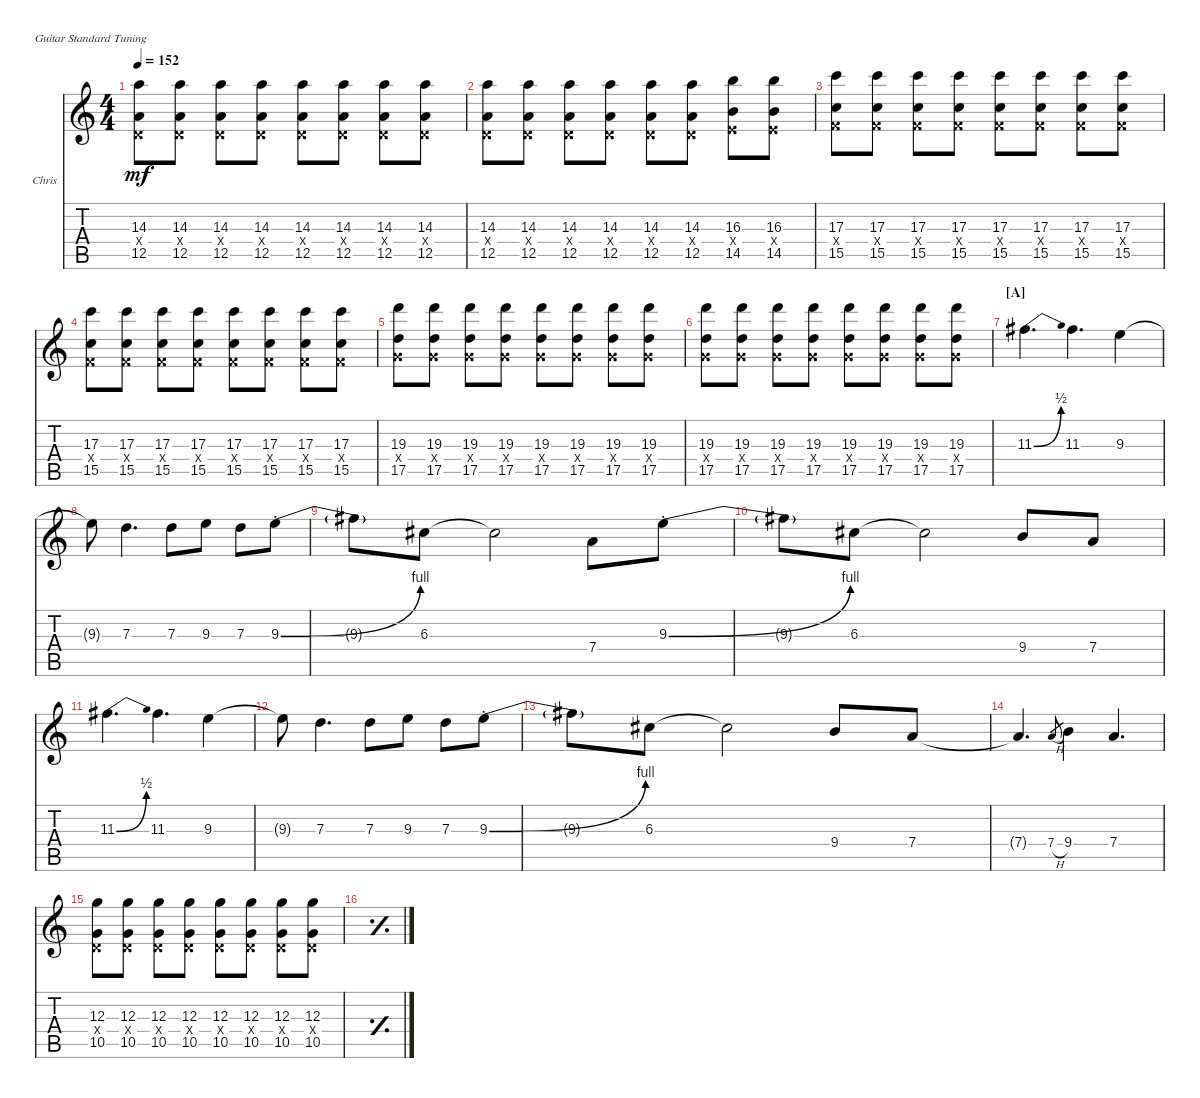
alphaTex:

\defaultSystemsLayout 4
\bracketExtendMode nobrackets
\firstSystemTrackNameOrientation horizontal
\otherSystemsTrackNameOrientation horizontal
\track ("Guitar 2 (Chris Shiflett)" "Chris") {instrument distortionguitar}
\staff {score tabs}
\tuning (E4 B3 G3 D3 A2 E2)
\ts (4 4)
\tempo 152
\clef g2
\scale
0.333333
\ks c
(12.5 14.3 0.4{x}).8{dy mf} (12.5 14.3 0.4{x}).8 (12.5 14.3 0.4{x}).8 (12.5 14.3 0.4{x}).8 (12.5 14.3 0.4{x}).8 (12.5 14.3 0.4{x}).8 (12.5 14.3 0.4{x}).8 (12.5 14.3 0.4{x}).8 |
\scale
0.333333 (12.5 14.3 0.4{x}).8 (12.5 14.3 0.4{x}).8 (12.5 14.3 0.4{x}).8 (12.5 14.3 0.4{x}).8 (12.5 14.3 0.4{x}).8 (12.5 14.3 0.4{x}).8 (14.5 16.3 2.4{x}).8 (14.5 16.3 2.4{x}).8 |
\scale
0.333333 (15.5 17.3 3.4{x}).8 (15.5 17.3 3.4{x}).8 (15.5 17.3 3.4{x}).8 (15.5 17.3 3.4{x}).8 (15.5 17.3 3.4{x}).8 (15.5 17.3 3.4{x}).8 (15.5 17.3 3.4{x}).8 (15.5 17.3 3.4{x}).8 |
\scale
0.333333 (15.5 17.3 3.4{x}).8 (15.5 17.3 3.4{x}).8 (15.5 17.3 3.4{x}).8 (15.5 17.3 3.4{x}).8 (15.5 17.3 3.4{x}).8 (15.5 17.3 3.4{x}).8 (15.5 17.3 3.4{x}).8 (15.5 17.3 3.4{x}).8 |
\scale
0.333333 (17.5 19.3 5.4{x}).8 (17.5 19.3 5.4{x}).8 (17.5 19.3 5.4{x}).8 (17.5 19.3 5.4{x}).8 (17.5 19.3 5.4{x}).8 (17.5 19.3 5.4{x}).8 (17.5 19.3 5.4{x}).8 (17.5 19.3 5.4{x}).8 |
\scale
0.333333 (17.5 19.3 5.4{x}).8 (17.5 19.3 5.4{x}).8 (17.5 19.3 5.4{x}).8 (17.5 19.3 5.4{x}).8 (17.5 19.3 5.4{x}).8 (17.5 19.3 5.4{x}).8 (17.5 19.3 5.4{x}).8 (17.5 19.3 5.4{x}).8 |
\section ("A" "")
\scale
0.333333 11.3{be (bend 0 0 34.199999999999996 2)}.4{d} 11.3.4{d} 9.3.4 |
\scale
0.333333 9.3{t}.8 7.3.4{d} 7.3.8 9.3.8 7.3.8 9.3{be (bend 0 0 15 4) st}.8 |
\scale
0.333333 9.3{t}.8 6.3.8 6.3{t}.2 7.4.8 9.3{be (bend 0 0 15 4) st}.8 |
\scale
0.333333 9.3{t}.8 6.3.8 6.3{t}.2 9.4.8 7.4.8 |
\scale
0.333333 11.3{be (bend 0 0 34.199999999999996 2)}.4{d} 11.3.4{d} 9.3.4 |
\scale
0.333333 9.3{t}.8 7.3.4{d} 7.3.8 9.3.8 7.3.8 9.3{be (bend 0 0 15 4) st}.8 |
\scale
0.333333 9.3{t}.8 6.3.8 6.3{t}.2 9.4.8 7.4.8 |
\scale
0.333333 7.4{t}.4{d} 7.4{h}.8{gr} 9.4.4 7.4.4{d} |
\scale
0.333333 (10.5 0.4{x} 12.3).8 (10.5 0.4{x} 12.3).8 (10.5 0.4{x} 12.3).8 (10.5 0.4{x} 12.3).8 (10.5 0.4{x} 12.3).8 (10.5 0.4{x} 12.3).8 (10.5 0.4{x} 12.3).8 (10.5 0.4{x} 12.3).8 |
\simile simple
\scale
0.333333
